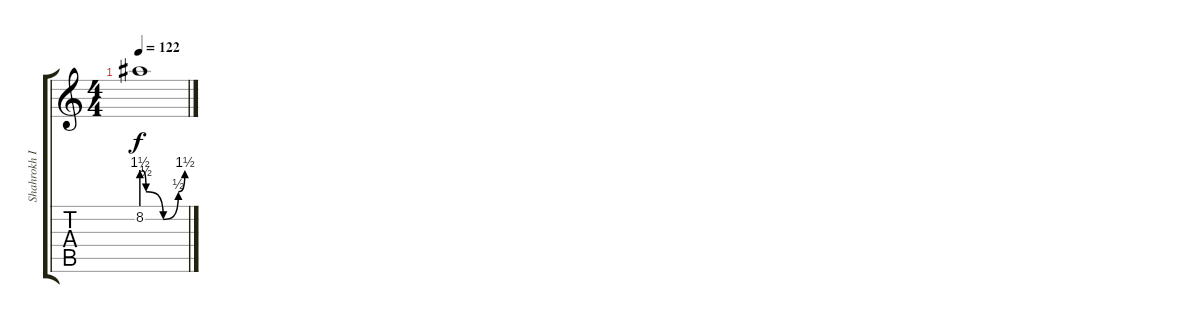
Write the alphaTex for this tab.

\track ("Shahrokh Izadkhah" "Shahrokh I") {instrument overdrivenguitar}
\staff {score tabs}
\tuning (E4 B3 G3 D3 A2 E2) {hide}
\ts (4 4)
\tempo 122
\clef g2
\ks c
8.2{be (custom 0 6 6 2 30 0 51 2 60 6)}.1{dy f}
